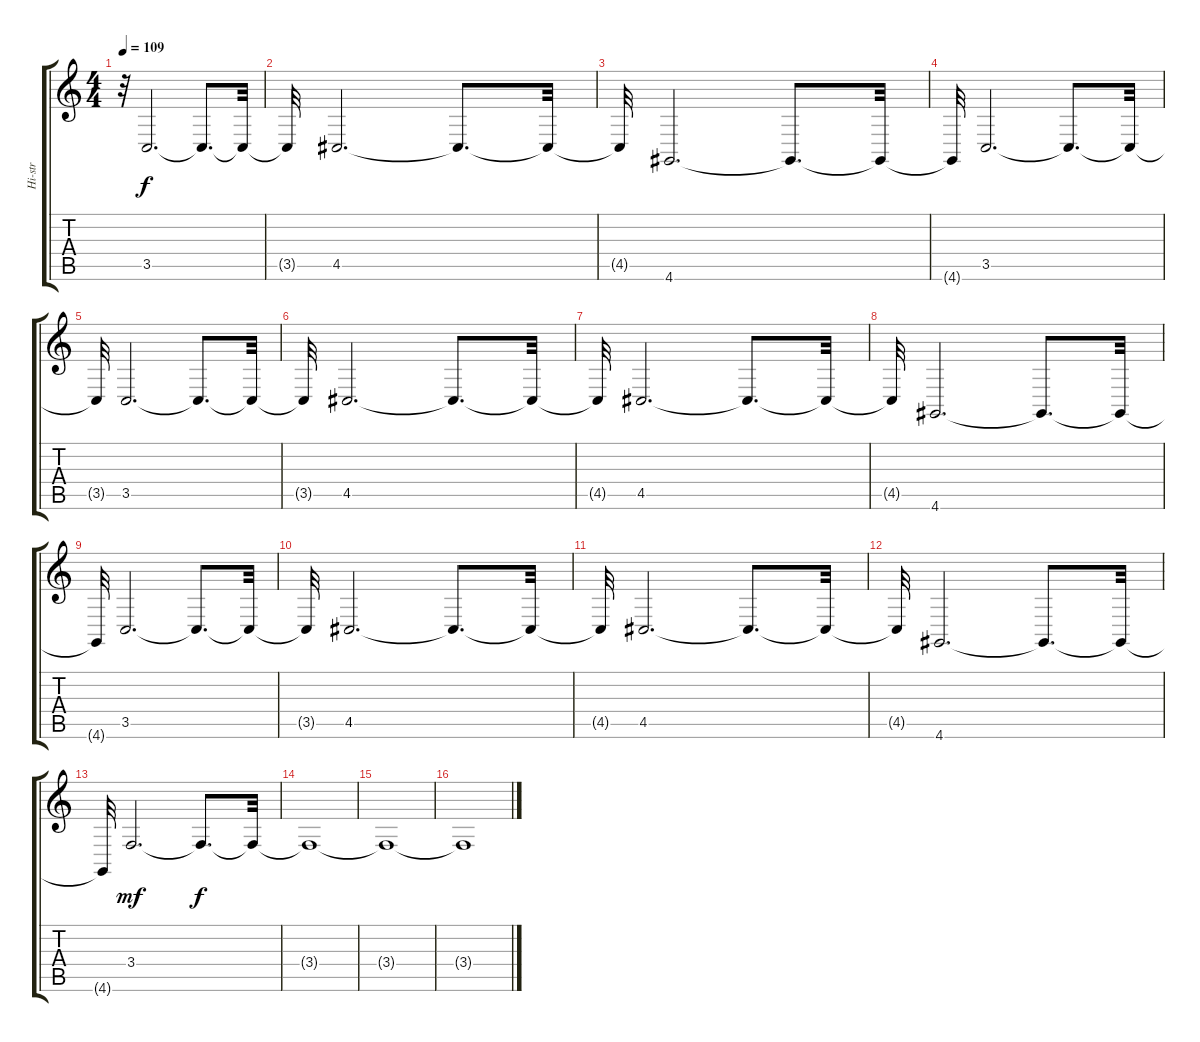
\track ("Hi-str" "Hi-str") {instrument stringensemble2}
\staff {score tabs}
\tuning (E4 B3 G3 D3 A2 E2) {hide}
\ts (4 4)
\tempo 109
\clef g2
\ks c
r.32{dy f} 3.5.2{d} 3.5{t}.8{d} 3.5{t}.32 |
3.5{t}.32 4.5.2{d} 4.5{t}.8{d} 4.5{t}.32 |
4.5{t}.32 4.6.2{d} 4.6{t}.8{d} 4.6{t}.32 |
4.6{t}.32 3.5.2{d} 3.5{t}.8{d} 3.5{t}.32 |
3.5{t}.32 3.5.2{d} 3.5{t}.8{d} 3.5{t}.32 |
3.5{t}.32 4.5.2{d} 4.5{t}.8{d} 4.5{t}.32 |
4.5{t}.32 4.5.2{d} 4.5{t}.8{d} 4.5{t}.32 |
4.5{t}.32 4.6.2{d} 4.6{t}.8{d} 4.6{t}.32 |
4.6{t}.32 3.5.2{d} 3.5{t}.8{d} 3.5{t}.32 |
3.5{t}.32 4.5.2{d} 4.5{t}.8{d} 4.5{t}.32 |
4.5{t}.32 4.5.2{d} 4.5{t}.8{d} 4.5{t}.32 |
4.5{t}.32 4.6.2{d} 4.6{t}.8{d} 4.6{t}.32 |
4.6{t}.32 3.4.2{d dy mf} 3.4{t}.8{d dy f} 3.4{t}.32 |
3.4{t}.1 |
3.4{t}.1 |
3.4{t}.1
